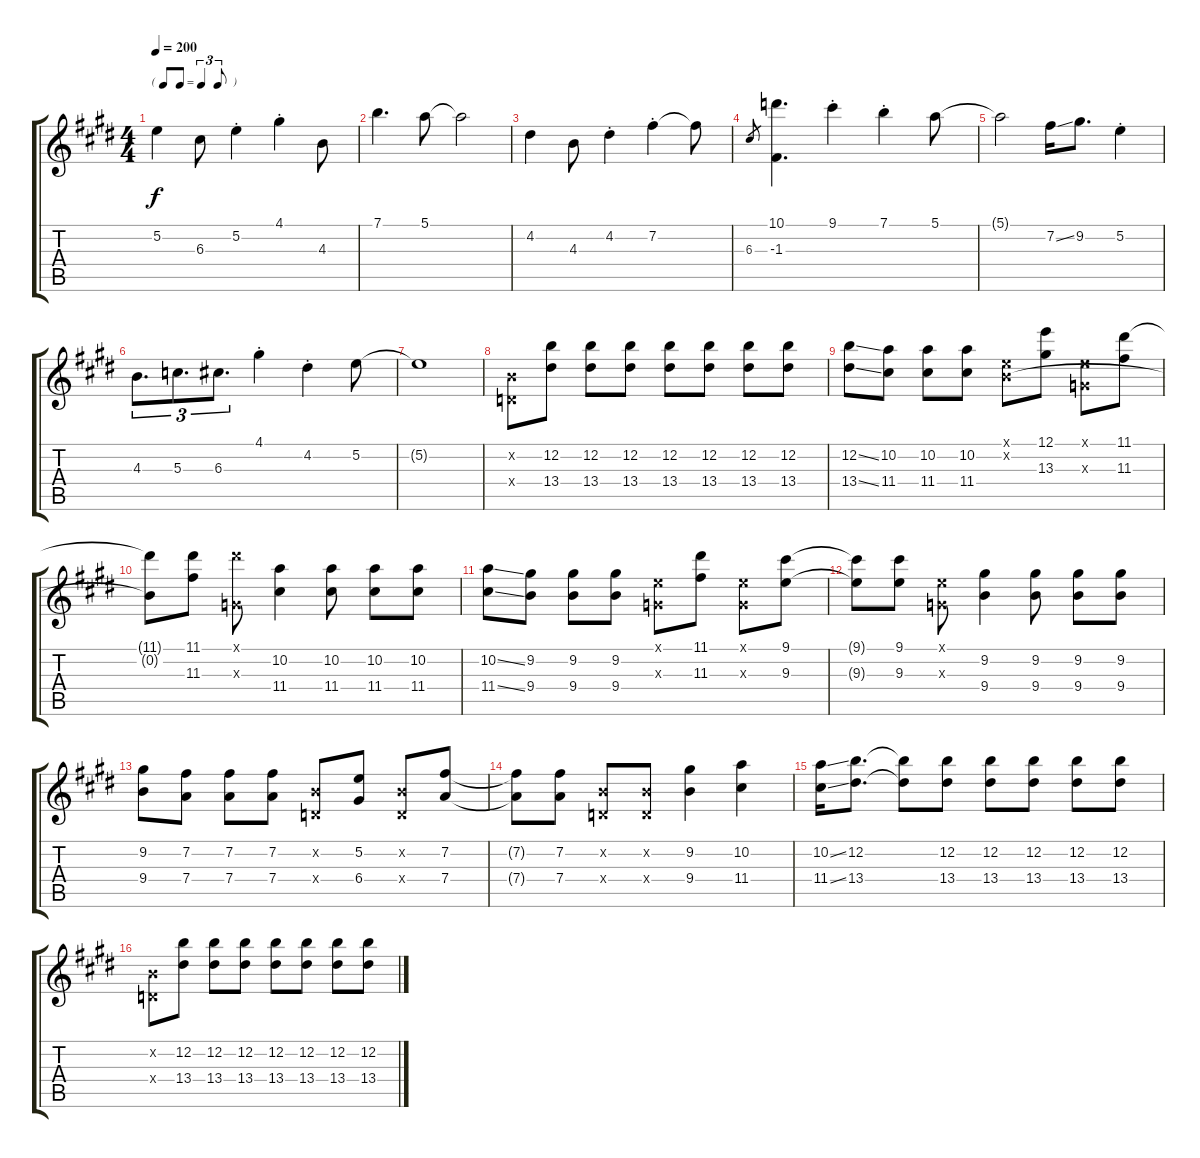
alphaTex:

\track "" {instrument acousticguitarsteel}
\staff {score tabs}
\tuning (E4 B3 G3 D3 A2 E2) {hide}
\ts (4 4)
\tf triplet8th
\tempo 200
\clef g2
\ks e
5.2.4{dy f} 6.3.8 5.2{st}.4 4.1{st}.4 4.3.8 |
7.1.4{d} 5.1.8 5.1{t}.2 |
4.2.4 4.3.8 4.2{st}.4 7.2{st}.4 7.2{t}.8 |
6.3.8{gr} (10.1 -1.3).4{d} 9.1{st}.4 7.1{st}.4 5.1.8 |
5.1{t}.2 7.2{ss}.16 9.2.8{d} 5.2{st}.4 |
4.3.8{d tu (3 2)} 5.3.8{d tu (3 2)} 6.3.8{d tu (3 2)} 4.1{st}.4 4.2{st}.4 5.2.8 |
5.2{t}.1 |
(0.2{x} 0.4{x}).8 (12.2 13.4).8 (12.2 13.4).8 (12.2 13.4).8 (12.2 13.4).8 (12.2 13.4).8 (12.2 13.4).8 (12.2 13.4).8 |
(12.2{ss} 13.4{ss}).8 (10.2 11.4).8 (10.2 11.4).8 (10.2 11.4).8 (0.1{x} 0.2{x}).8 (12.1 13.3).8 (0.1{x} 0.3{x}).8 (11.1 11.3).8 |
(11.1{t} 0.2{t}).8 (11.1 11.3).8 (11.1{x} 0.3{x}).8 (10.2 11.4).4 (10.2 11.4).8 (10.2 11.4).8 (10.2 11.4).8 |
(10.2{ss} 11.4{ss}).8 (9.2 9.4).8 (9.2 9.4).8 (9.2 9.4).8 (0.1{x} 0.3{x}).8 (11.1 11.3).8 (0.1{x} 0.3{x}).8 (9.1 9.3).8 |
(9.1{t} 9.3{t}).8 (9.1 9.3).8 (0.1{x} 0.3{x}).8 (9.2 9.4).4 (9.2 9.4).8 (9.2 9.4).8 (9.2 9.4).8 |
(9.2 9.4).8 (7.2 7.4).8 (7.2 7.4).8 (7.2 7.4).8 (0.2{x} 0.4{x}).8 (5.2 6.4).8 (0.2{x} 0.4{x}).8 (7.2 7.4).8 |
(7.2{t} 7.4{t}).8 (7.2 7.4).8 (0.2{x} 0.4{x}).8 (0.2{x} 0.4{x}).8 (9.2 9.4).4 (10.2 11.4).4 |
(10.2{ss} 11.4{ss}).16 (12.2 13.4).8{d} (12.2{t} 13.4{t}).8 (12.2 13.4).8 (12.2 13.4).8 (12.2 13.4).8 (12.2 13.4).8 (12.2 13.4).8 |
(0.2{x} 0.4{x}).8 (12.2 13.4).8 (12.2 13.4).8 (12.2 13.4).8 (12.2 13.4).8 (12.2 13.4).8 (12.2 13.4).8 (12.2 13.4).8
